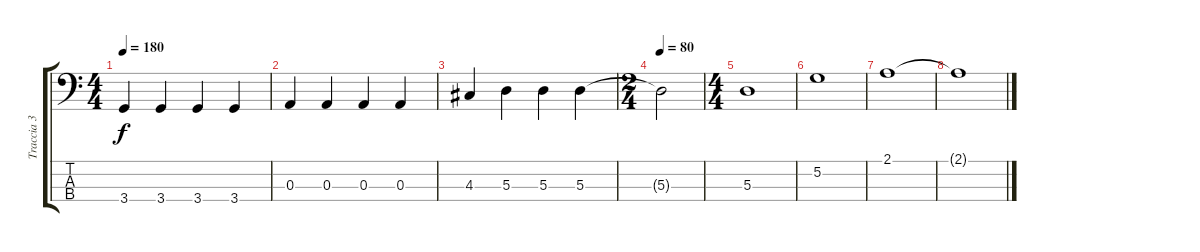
\track ("Traccia 3" "Traccia 3") {instrument acousticguitarsteel}
\staff {score tabs}
\tuning (G2 D2 A1 E1) {hide}
\ts (4 4)
\tempo 180
\clef f4
\ks c
3.4.4{dy f} 3.4.4 3.4.4 3.4.4 |
0.3.4 0.3.4 0.3.4 0.3.4 |
4.3.4 5.3.4 5.3.4 5.3.4 |
\ts (2 4)
\tempo 80
5.3{t}.2 |
\ts (4 4)
5.3.1 |
5.2.1 |
2.1.1 |
2.1{t}.1
